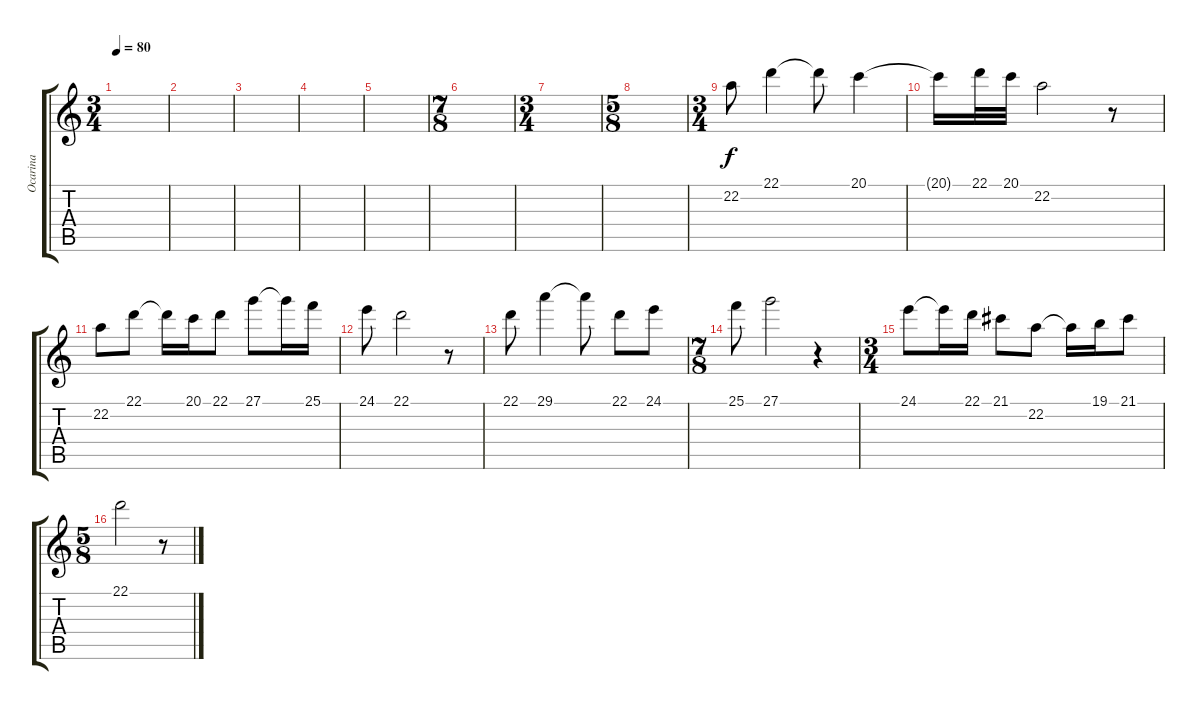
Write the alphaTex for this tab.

\track ("Ocarina" "Ocarina") {instrument ocarina}
\staff {score tabs}
\tuning (E4 B3 G3 D3 A2 E2) {hide}
\ts (3 4)
\tempo 80
\clef g2
\ks c
|
|
|
|
|
\ts (7 8)
|
\ts (3 4)
|
\ts (5 8)
|
\ts (3 4)
22.2.8 22.1.4 22.1{t}.8 20.1.4 |
20.1{t}.16 22.1.32 20.1.32 22.2.2 r.8 |
22.2.8 22.1.8 22.1{t}.16 20.1.16 22.1.8 27.1.8 27.1{t}.16 25.1.16 |
24.1.8 22.1.2 r.8 |
22.1.8 29.1.4 29.1{t}.8 22.1.8 24.1.8 |
\ts (7 8)
25.1.8 27.1.2 r.4 |
\ts (3 4)
24.1.8 24.1{t}.16 22.1.16 21.1.8 22.2.8 22.2{t}.16 19.1.16 21.1.8 |
\ts (5 8)
22.1.2 r.8
